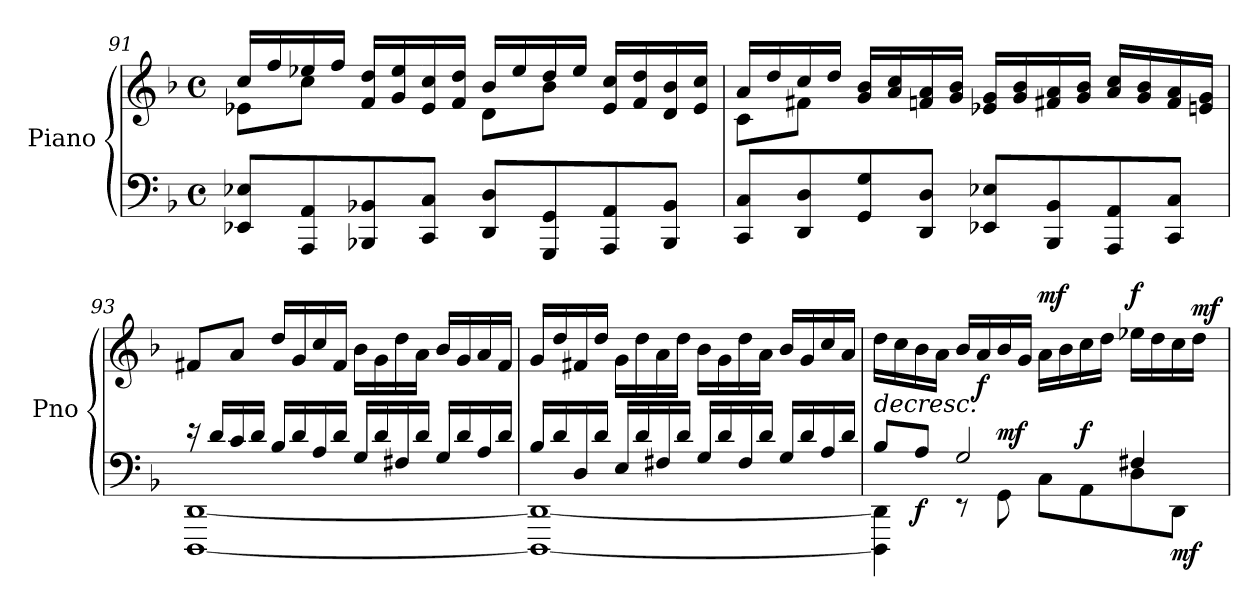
**kern	**kern	**dynam
*part1	*part1	*part1
*staff2	*staff1	*staff1/2
*I"Piano	*	*
*I'Pno	*	*
*clefF4	*clefG2	*
*k[b-]	*k[b-]	*
*M4/4	*M4/4	*
*met(c)	*met(c)	*
=91	=91	=91
*	*^	*
8EE-X/ 8E-X/L	16cc/LL	8e-X\L	.
.	16ff/	.	.
8AAA/ 8AA/	16ee-X/	8cc\J	.
.	16ff/JJ	.	.
8BBB-X/ 8BB-X/	16f/ 16dd/LL	4ryy	.
.	16g/ 16ee-/	.	.
8CC/ 8C/J	16e-/ 16cc/	.	.
.	16f/ 16dd/JJ	.	.
8DD/ 8D/L	16b-/LL	8d\L	.
.	16ee-/	.	.
8GGG/ 8GG/	16dd/	8b-\J	.
.	16ee-/JJ	.	.
8AAA/ 8AA/	16e-/ 16cc/LL	4ryy	.
.	16f/ 16dd/	.	.
8BBB-/ 8BB-/J	16d/ 16b-/	.	.
.	16e-/ 16cc/JJ	.	.
=92	=92	=92	=92
8CC/ 8C/L	16a/LL	8c\L	.
.	16dd/	.	.
8DD/ 8D/	16cc/	8f#X\J	.
.	16dd/JJ	.	.
8GG/ 8G/	16g/ 16b-/LL	4ryy	.
.	16a/ 16cc/	.	.
8DD/ 8D/J	16fn/ 16a/	.	.
.	16g/ 16b-/JJ	.	.
8EE-X/ 8E-X/L	16e-X/ 16g/LL	2ryy	.
.	16g/ 16b-/	.	.
8BBB-/ 8BB-/	16f#X/ 16a/	.	.
.	16g/ 16b-/JJ	.	.
8AAA/ 8AA/	16a/ 16cc/LL	.	.
.	16g/ 16b-/	.	.
8CC/ 8C/J	16f#/ 16a/	.	.
.	16en/ 16g/JJ	.	.
*	*v	*v	*
!!LO:PB:g=z
=93	=93	=93
*^	*	*
16r	[1DDD [1DD	8f#X/L	.
16d/LL	.	.	.
16c/	.	8a/J	.
16d/JJ	.	.	.
16B-/LL	.	16dd/LL	.
16d/	.	16g/	.
16A/	.	16cc/	.
16d/JJ	.	16f#/JJ	.
16G/LL	.	16b-\LL	.
16d/	.	16g\	.
16F#X/	.	16dd\	.
16d/JJ	.	16a\JJ	.
16G/LL	.	16b-/LL	.
16d/	.	16g/	.
16A/	.	16a/	.
16d/JJ	.	16f#/JJ	.
=94	=94	=94	=94
16B-/LL	1DDD_ 1DD_	16g/LL	.
16d/	.	16dd/	.
16D/	.	16f#X/	.
16d/JJ	.	16dd/JJ	.
16E/LL	.	16g\LL	.
16d/	.	16dd\	.
16F#X/	.	16a\	.
16d/JJ	.	16dd\JJ	.
16G/LL	.	16b-\LL	.
16d/	.	16g\	.
16F#/	.	16dd\	.
16d/JJ	.	16a\JJ	.
16G/LL	.	16b-/LL	.
16d/	.	16g/	.
16A/	.	16cc/	.
16d/JJ	.	16a/JJ	.
=95	=95	=95	=95
!	!	!	!LO:HP:b
8B-/L	4DDD\] 4DD\]	16dd\LL	>
.	.	16cc\	.
!	!	!	!LO:DY:b=2
8A/J	.	16b-\	f
.	.	16a\JJ	.
2G/	8r	16b-/LL	.
!	!	!	!LO:DY:b
.	.	16a/	f
!	!	!	!LO:DY:a=2
.	8GG\	16b-/	mf
.	.	16g/JJ	]
!	!	!	!LO:DY:a
.	8C\L	16a\LL	mf
.	.	16b-\	.
!	!	!	!LO:DY:a=2
.	8AA\	16cc\	f
.	.	16dd\JJ	.
!	!	!	!LO:DY:a
4F#X/	8D\	16ee-X\LL	f
.	.	16dd\	.
!	!	!	!LO:DY:b=2
.	8DD\J	16cc\	mf
!	!	!	!LO:DY:a
.	.	16dd\JJ	mf
*v	*v	*	*
=	=	=
*-	*-	*-
